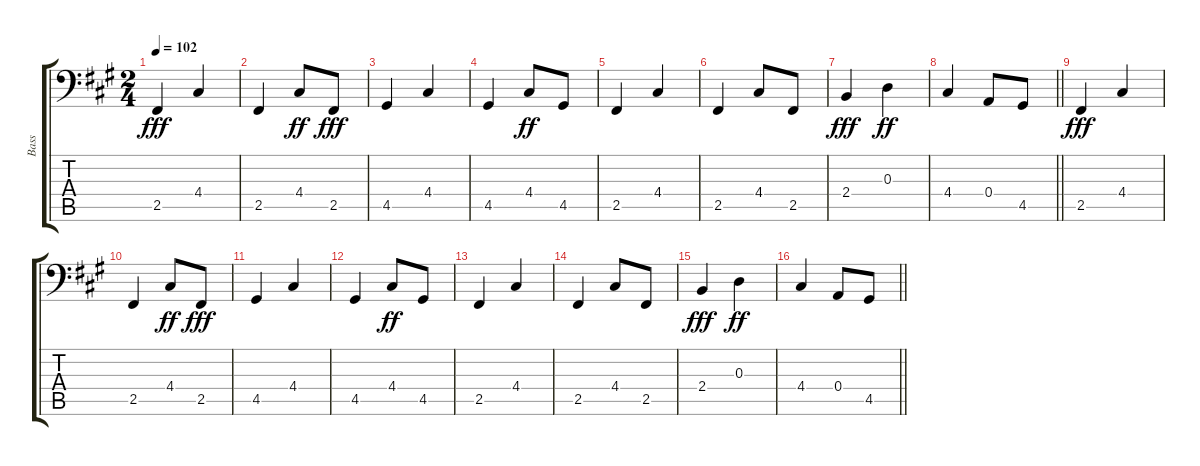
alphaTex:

\track ("Bass" "Bass") {instrument electricbassfinger}
\staff {score tabs}
\tuning (C3 G2 D2 A1 E1 B0) {hide}
\ts (2 4)
\tempo 102
\clef f4
\ks a
2.5.4{dy fff} 4.4.4 |
2.5.4 4.4.8{dy ff} 2.5.8{dy fff} |
4.5.4 4.4.4 |
4.5.4 4.4.8{dy ff} 4.5.8 |
2.5.4 4.4.4 |
2.5.4 4.4.8 2.5.8 |
2.4.4{dy fff} 0.3.4{dy ff} |
\barLineRight lightlight
4.4.4 0.4.8 4.5.8 |
2.5.4{dy fff} 4.4.4 |
2.5.4 4.4.8{dy ff} 2.5.8{dy fff} |
4.5.4 4.4.4 |
4.5.4 4.4.8{dy ff} 4.5.8 |
2.5.4 4.4.4 |
2.5.4 4.4.8 2.5.8 |
2.4.4{dy fff} 0.3.4{dy ff} |
\barLineRight lightlight
4.4.4 0.4.8 4.5.8
